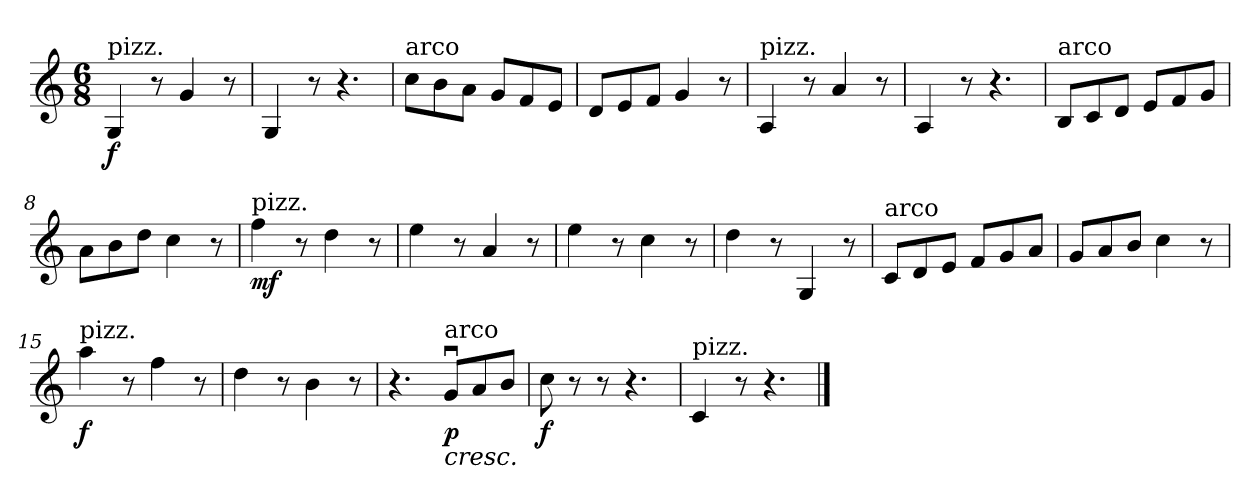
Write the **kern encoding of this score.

**kern	**dynam
*part1	*part1
*staff1	*staff1
!!LO:PB:g=z
*clefG2	*
*k[]	*
*C:	*
*M6/8	*
=1	=1
!LO:TX:a:t=pizz.	!
4Gi/	f
8r	.
*k[]	*
*C:	*
4gi/	.
8r	.
=2	=2
4Gi/	.
8r	.
4.r	.
=3	=3
!LO:TX:a:t=arco	!
8cci\L	.
8bi\	.
8ai\J	.
8gi/L	.
8fi/	.
8ei/J	.
=4	=4
8di/L	.
8ei/	.
8fi/J	.
4gi/	.
8r	.
=5	=5
!LO:TX:a:t=pizz.	!
4Ai/	.
8r	.
4ai/	.
8r	.
=6	=6
4Ai/	.
8r	.
4.r	.
!!LO:LB:g=z
=7	=7
!LO:TX:a:t=arco	!
8Bi/L	.
8ci/	.
8di/J	.
8ei/L	.
8fi/	.
8gi/J	.
=8	=8
8ai\L	.
8bi\	.
8ddi\J	.
4cci\	.
8r	.
=9	=9
!LO:TX:a:t=pizz.	!
4ffi\	mf
8r	.
4ddi\	.
8r	.
=10	=10
4eei\	.
8r	.
4ai/	.
8r	.
=11	=11
4eei\	.
8r	.
4cci\	.
8r	.
=12	=12
4ddi\	.
8r	.
4Gi/	.
8r	.
!!LO:LB:g=z
=13	=13
!LO:TX:a:t=arco	!
8ci/L	.
8di/	.
8ei/J	.
8fi/L	.
8gi/	.
8ai/J	.
=14	=14
8gi/L	.
8ai/	.
8bi/J	.
4cci\	.
8r	.
=15	=15
!LO:TX:a:t=pizz.	!
4aai\	f
8r	.
4ffi\	.
8r	.
=16	=16
4ddi\	.
8r	.
4bi\	.
8r	.
=17	=17
4.r	.
!LO:TX:a:t=arco	!
!	!LO:HP:b
8gui/L	< p
8ai/	.
8bi/J	.
=18	=18
8cci\	f
8r	[
8r	.
4.r	.
=19	=19
!LO:TX:a:t=pizz.	!
4ci/	.
8r	.
4.r	.
==	==
*-	*-
